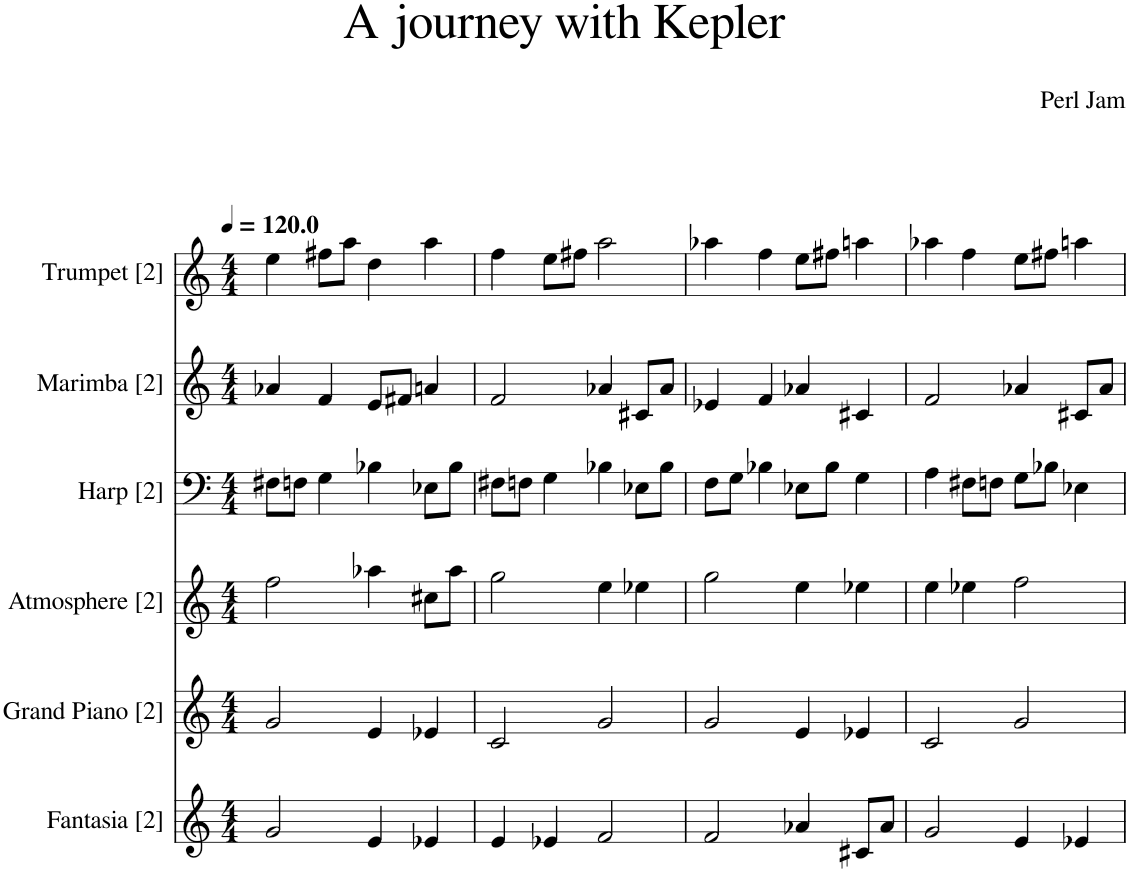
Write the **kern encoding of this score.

**kern	**kern	**kern	**kern	**kern	**kern
*part6	*part5	*part4	*part3	*part2	*part1
*staff6	*staff5	*staff4	*staff3	*staff2	*staff1
*I"Fantasia [2]	*I"Grand Piano [2]	*I"Atmosphere [2]	*I"Harp [2]	*I"Marimba [2]	*I"Trumpet [2]
*	*I'Pno	*	*I'Hp	*I'Mar	*I'Tpt
*clefG2	*clefG2	*clefG2	*clefF4	*clefG2	*clefG2
*	*	*	*	*	*Trd1c2
*k[]	*k[]	*k[]	*k[]	*k[]	*k[]
*M4/4	*M4/4	*M4/4	*M4/4	*M4/4	*M4/4
*MM120	*MM120	*MM120	*MM120	*MM120	*MM120
=1	=1	=1	=1	=1	=1
2g/	2g/	2ff\	8F#X\L	4a-X/	4ee\
.	.	.	8Fn\J	.	.
.	.	.	4G\	4f/	8ff#X\L
.	.	.	.	.	8aa\J
4e/	4e/	4aa-X\	4B-X\	8e/L	4dd\
.	.	.	.	8f#X/J	.
4e-X/	4e-X/	8cc#X\L	8E-X\L	4an/	4aa\
.	.	8aa-\J	8B-\J	.	.
=2	=2	=2	=2	=2	=2
4e/	2c/	2gg\	8F#X\L	2f/	4ff\
.	.	.	8Fn\J	.	.
4e-X/	.	.	4G\	.	8ee\L
.	.	.	.	.	8ff#X\J
2f/	2g/	4ee\	4B-X\	4a-X/	2aa\
.	.	4ee-X\	8E-X\L	8c#X/L	.
.	.	.	8B-\J	8a-/J	.
=3	=3	=3	=3	=3	=3
2f/	2g/	2gg\	8F\L	4e-X/	4aa-X\
.	.	.	8G\J	.	.
.	.	.	4B-X\	4f/	4ff\
4a-X/	4e/	4ee\	8E-X\L	4a-X/	8ee\L
.	.	.	8B-\J	.	8ff#X\J
8c#X/L	4e-X/	4ee-X\	4G\	4c#X/	4aan\
8a-/J	.	.	.	.	.
=4	=4	=4	=4	=4	=4
2g/	2c/	4ee\	4A\	2f/	4aa-X\
.	.	4ee-X\	8F#X\L	.	4ff\
.	.	.	8Fn\J	.	.
4e/	2g/	2ff\	8G\L	4a-X/	8ee\L
.	.	.	8B-X\J	.	8ff#X\J
4e-X/	.	.	4E-X\	8c#X/L	4aan\
.	.	.	.	8a-/J	.
=	=	=	=	=	=
*-	*-	*-	*-	*-	*-
